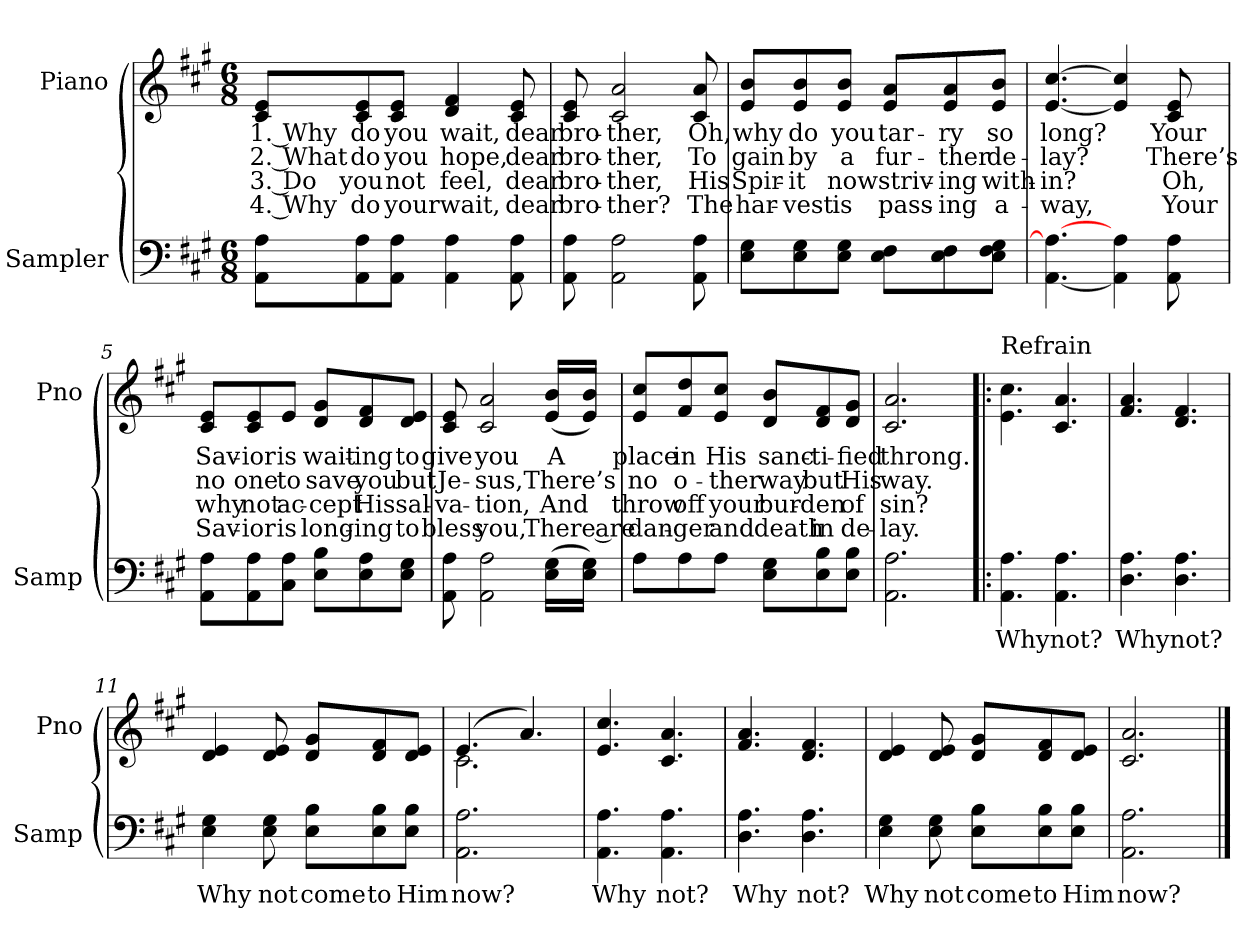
**kern	**text	**kern	**text	**text	**text	**text
*part2	*part2	*part1	*part1	*part1	*part1	*part1
*staff2	*staff2	*staff1	*staff1	*staff1	*staff1	*staff1
*I"Sampler	*	*I"Piano	*	*	*	*
*I'Samp	*	*I'Pno	*	*	*	*
*clefF4	*	*clefG2	*	*	*	*
*k[f#c#g#]	*	*k[f#c#g#]	*	*	*	*
*A:	*	*A:	*	*	*	*
*M6/8	*	*M6/8	*	*	*	*
=1	=1	=1	=1	=1	=1	=1
8AA\ 8A\L	.	8c#/ 8e/L	1. Why	2. What	3. Do	4. Why
8AA\ 8A\	.	8c#/ 8e/	do	do	you	do
8AA\ 8A\J	.	8c#/ 8e/J	you	you	not	your
4AA 4A	.	4d 4f#	wait,	hope,	feel,	wait,
8AA 8A	.	8c# 8e	dear	dear	dear	dear
=2	=2	=2	=2	=2	=2	=2
8AA 8A	.	8c# 8e	bro-	bro-	bro-	bro-
2AA 2A	.	2c# 2a	-ther,	-ther,	-ther,	-ther?
8AA 8A	.	8c# 8a	Oh,	To	His	The
=3	=3	=3	=3	=3	=3	=3
8E\ 8G#\L	.	8e/ 8b/L	why	gain	Spir-	har-
8E\ 8G#\	.	8e/ 8b/	do	by	-it	-vest
8E\ 8G#\J	.	8e/ 8b/J	you	a	now	is
8E\ 8F#\L	.	8e/ 8a/L	tar-	fur-	striv-	pass-
8E\ 8F#\	.	8e/ 8a/	-ry	-ther	-ing	-ing
8E\ 8F#\ 8G#\J	.	8e/ 8b/J	so	de-	with-	a-
=4	=4	=4	=4	=4	=4	=4
[4.AA 4.A_	.	[4.e [4.cc#	long?	-lay?	-in?	-way,
4AA] 4A	.	4e] 4cc#]	.	.	.	.
8AA 8A	.	8c# 8e	Your	There’s	Oh,	Your
=5	=5	=5	=5	=5	=5	=5
8AA\ 8A\L	.	8c#/ 8e/L	Sav-	no	why	Sav-
8AA\ 8A\	.	8c#/ 8e/	-ior	one	not	-ior
8C#\ 8A\J	.	8e/J	is	to	ac-	is
8E\ 8B\L	.	8d/ 8g#/L	wait-	save	-cept	long-
8E\ 8A\	.	8d/ 8f#/	-ing	you	His	-ing
8E\ 8G#\J	.	8d/ 8e/J	to	but	sal-	to
=6	=6	=6	=6	=6	=6	=6
8AA 8A	.	8c# 8e	give	Je-	-va-	bless
2AA 2A	.	2c# 2a	you	-sus,	-tion,	you,
(16E\ 16G#\LL	.	(16e/ 16b/LL	A	There’s	And	There are
16E\ 16G#\JJ)	.	16e/ 16b/JJ)	.	.	.	.
=7	=7	=7	=7	=7	=7	=7
8A\L	.	8e/ 8cc#/L	place	no	throw	dan-
8A\	.	8f#/ 8dd/	in	o-	off	-ger
8A\J	.	8e/ 8cc#/J	His	-ther	your	and
8E\ 8G#\L	.	8d/ 8b/L	sanc-	way	bur-	death
8E\ 8B\	.	8d/ 8f#/	-ti-	but	-den	in
8E\ 8B\J	.	8d/ 8g#/J	-fied	His	of	de-
=8	=8	=8	=8	=8	=8	=8
2.AA 2.A	.	2.c# 2.a	throng.	way.	sin?	-lay.
=9!|:	=9!|:	=9!|:	=9!|:	=9!|:	=9!|:	=9!|:
!	!	!LO:TX:t=Refrain	!	!	!	!
4.AA 4.A	Why	4.e\ 4.cc#\	.	.	.	.
4.AA 4.A	not?	4.c# 4.a	.	.	.	.
=10	=10	=10	=10	=10	=10	=10
4.D 4.A	Why	4.f# 4.a	.	.	.	.
4.D 4.A	not?	4.d 4.f#	.	.	.	.
=11	=11	=11	=11	=11	=11	=11
4E 4G#	Why	4d 4e	.	.	.	.
8E 8G#	not	8d 8e	.	.	.	.
8E\ 8B\L	come	8d/ 8g#/L	.	.	.	.
8E\ 8B\	to	8d/ 8f#/	.	.	.	.
8E\ 8B\J	Him	8d/ 8e/J	.	.	.	.
=12	=12	=12	=12	=12	=12	=12
*	*	*^	*	*	*	*
2.AA 2.A	now?	(4.e/	2.c#	.	.	.	.
.	.	4.a/)	.	.	.	.	.
*	*	*v	*v	*	*	*	*
=13	=13	=13	=13	=13	=13	=13
4.AA 4.A	Why	4.e 4.cc#	.	.	.	.
4.AA 4.A	not?	4.c# 4.a	.	.	.	.
=14	=14	=14	=14	=14	=14	=14
4.D 4.A	Why	4.f# 4.a	.	.	.	.
4.D 4.A	not?	4.d 4.f#	.	.	.	.
=15	=15	=15	=15	=15	=15	=15
4E 4G#	Why	4d 4e	.	.	.	.
8E 8G#	not	8d 8e	.	.	.	.
8E\ 8B\L	come	8d/ 8g#/L	.	.	.	.
8E\ 8B\	to	8d/ 8f#/	.	.	.	.
8E\ 8B\J	Him	8d/ 8e/J	.	.	.	.
=16	=16	=16	=16	=16	=16	=16
2.AA 2.A	now?	2.c# 2.a	.	.	.	.
==	==	==	==	==	==	==
*-	*-	*-	*-	*-	*-	*-
